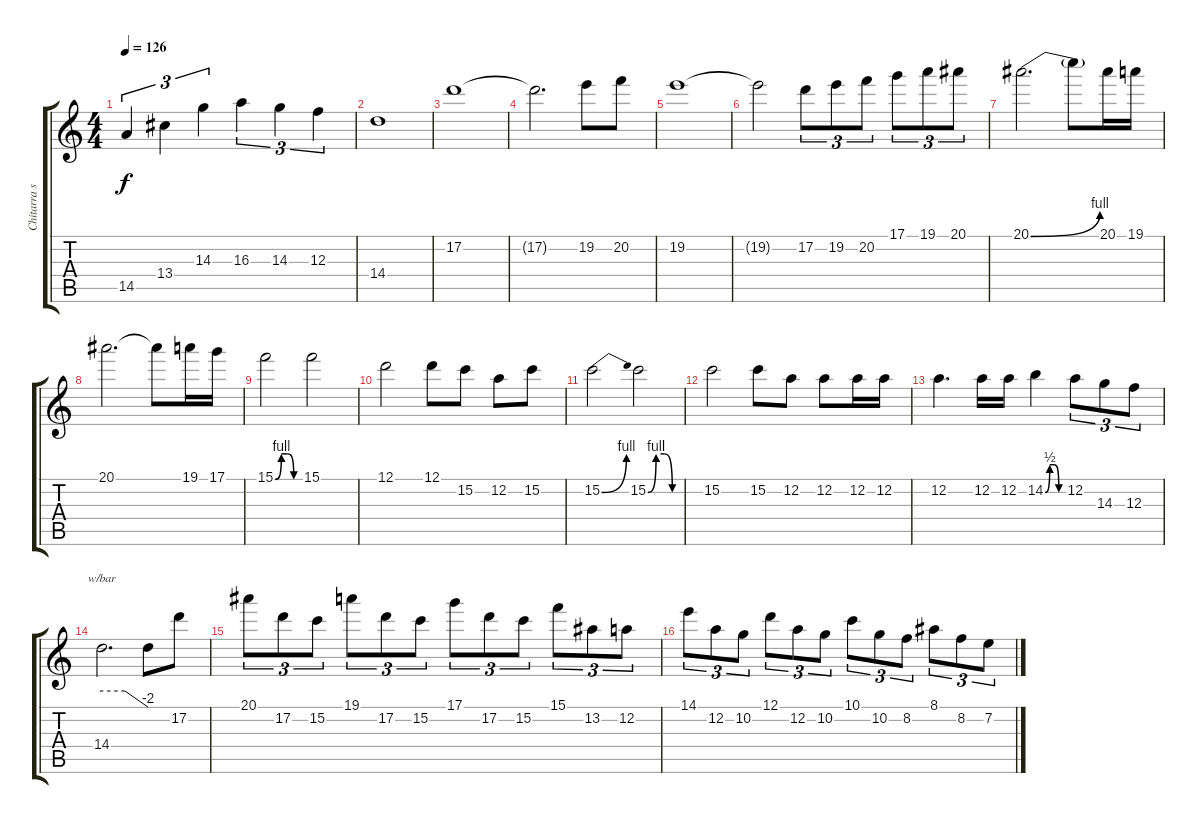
\track ("Chitarra solista" "Chitarra s") {instrument overdrivenguitar}
\staff {score tabs}
\tuning (D4 A3 F3 C3 G2 D2) {hide}
\ts (4 4)
\tempo 126
\clef g2
\ks c
14.5.4{tu (3 2) dy f} 13.4.4{tu (3 2)} 14.3.4{tu (3 2)} 16.3.4{tu (3 2)} 14.3.4{tu (3 2)} 12.3.4{tu (3 2)} |
14.4.1 |
17.2.1 |
17.2{t}.2{d} 19.2.8 20.2.8 |
19.2.1 |
19.2{t}.2 17.2.8{tu (3 2)} 19.2.8{tu (3 2)} 20.2.8{tu (3 2)} 17.1.8{tu (3 2)} 19.1.8{tu (3 2)} 20.1.8{tu (3 2)} |
20.1{be (bend 0 0 60 4)}.2{d} 20.1{t}.8 20.1.16 19.1.16 |
20.1.2{d} 20.1{t}.8 19.1.16 17.1.16 |
15.1{be (custom 0 0 15 4 30 4 45 0 60 0)}.2 15.1.2 |
12.1.2 12.1.8 15.2.8 12.2.8 15.2.8 |
15.2{be (bend 0 0 60 4)}.2 15.2{be (custom 0 0 15 4 30 4 45 0 60 0)}.2 |
15.2.2 15.2.8 12.2.8 12.2.8 12.2.16 12.2.16 |
12.2.4{d} 12.2.16 12.2.16 14.2{be (custom 0 0 15 2 30 2 45 0 60 0)}.4 12.2.8{tu (3 2)} 14.3.8{tu (3 2)} 12.3.8{tu (3 2)} |
14.4.2{d tbe (custom default 0 0 30 0 60 -8)} 14.4{t}.8 17.2.8 |
20.1.8{tu (3 2)} 17.2.8{tu (3 2)} 15.2.8{tu (3 2)} 19.1.8{tu (3 2)} 17.2.8{tu (3 2)} 15.2.8{tu (3 2)} 17.1.8{tu (3 2)} 17.2.8{tu (3 2)} 15.2.8{tu (3 2)} 15.1.8{tu (3 2)} 13.2.8{tu (3 2)} 12.2.8{tu (3 2)} |
14.1.8{tu (3 2)} 12.2.8{tu (3 2)} 10.2.8{tu (3 2)} 12.1.8{tu (3 2)} 12.2.8{tu (3 2)} 10.2.8{tu (3 2)} 10.1.8{tu (3 2)} 10.2.8{tu (3 2)} 8.2.8{tu (3 2)} 8.1.8{tu (3 2)} 8.2.8{tu (3 2)} 7.2.8{tu (3 2)}
